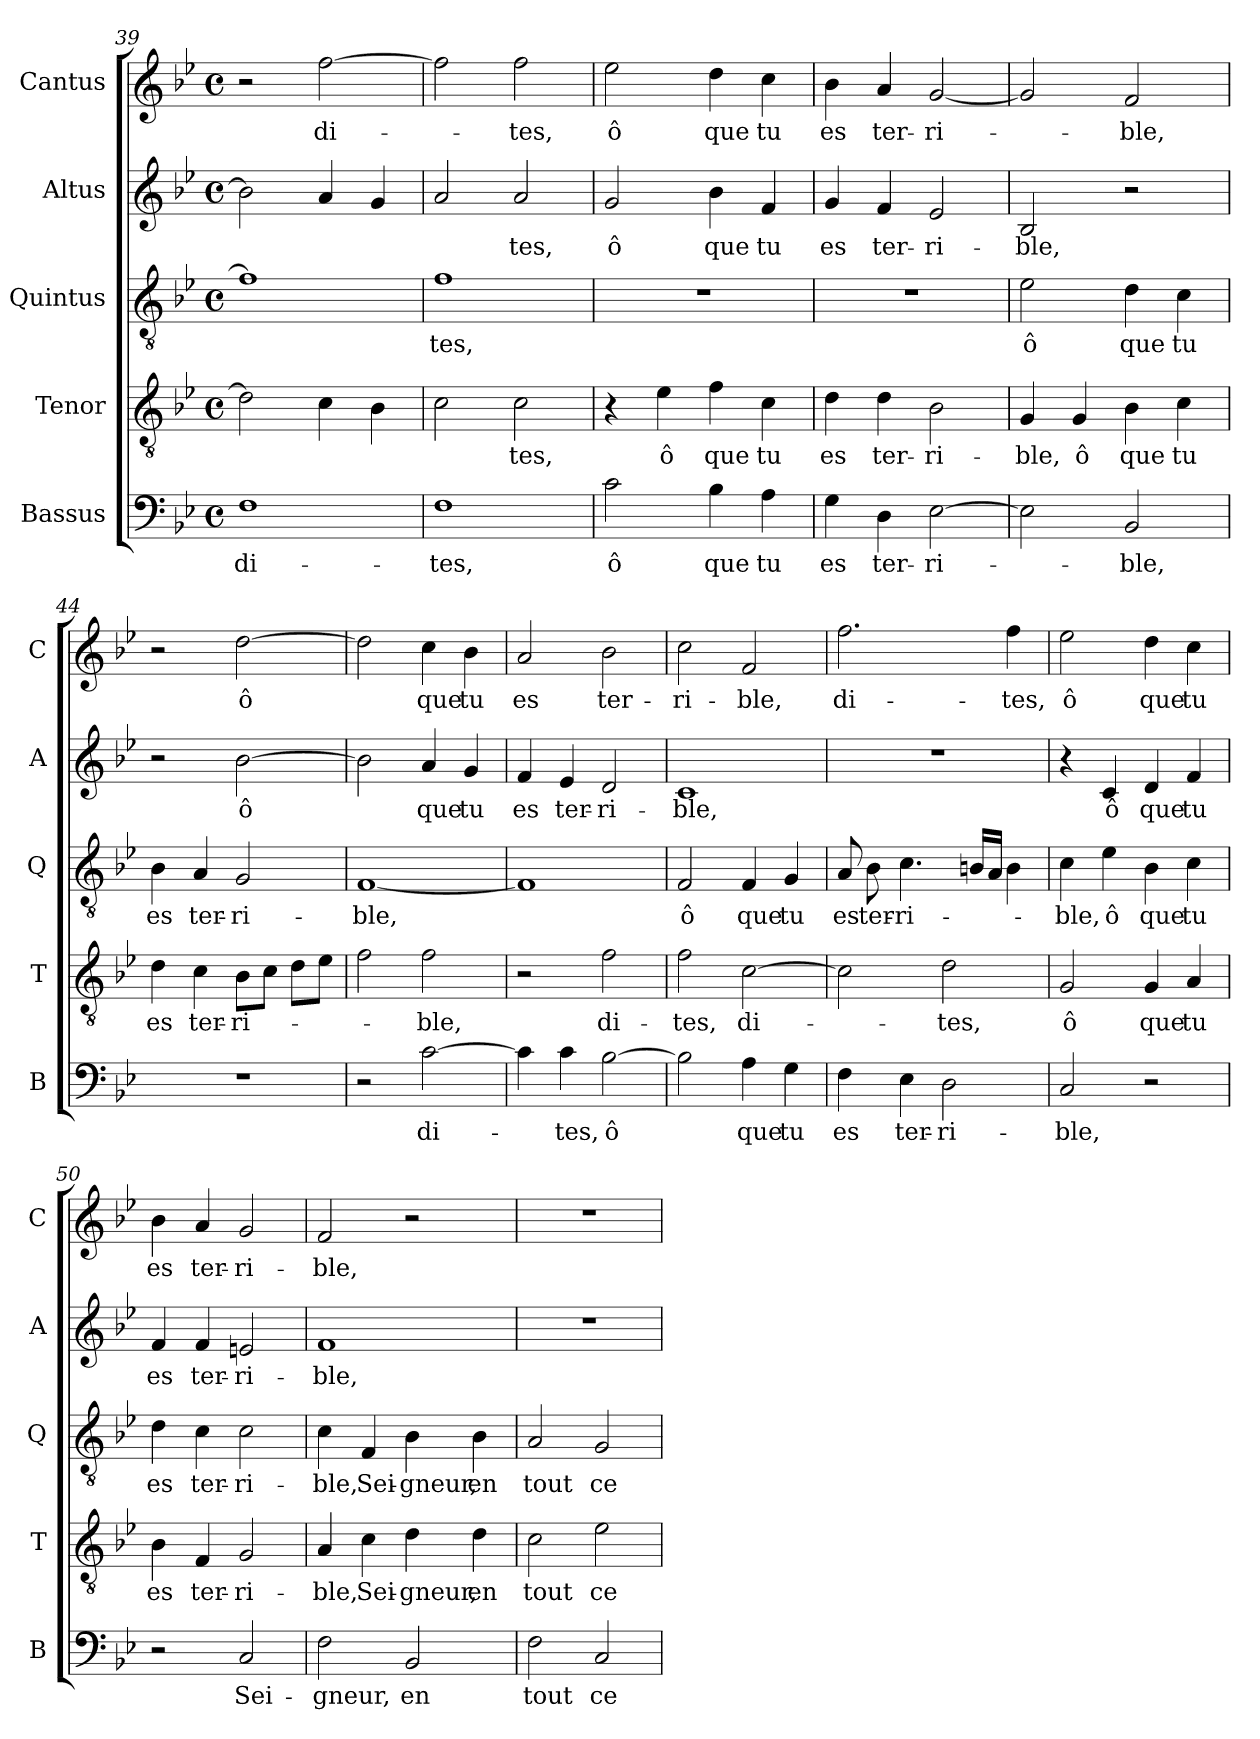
**kern	**text	**kern	**text	**kern	**text	**kern	**text	**kern	**text
*part5	*part5	*part4	*part4	*part3	*part3	*part2	*part2	*part1	*part1
*staff5	*staff5	*staff4	*staff4	*staff3	*staff3	*staff2	*staff2	*staff1	*staff1
*I"Bassus	*	*I"Tenor	*	*I"Quintus	*	*I"Altus	*	*I"Cantus	*
*I'B	*	*I'T	*	*I'Q	*	*I'A	*	*I'C	*
*clefF4	*	*clefGv2	*	*clefGv2	*	*clefG2	*	*clefG2	*
*k[b-e-]	*	*k[b-e-]	*	*k[b-e-]	*	*k[b-e-]	*	*k[b-e-]	*
*B-:	*	*B-:	*	*B-:	*	*B-:	*	*B-:	*
*M4/4	*	*M4/4	*	*M4/4	*	*M4/4	*	*M4/4	*
*met(c)	*	*met(c)	*	*met(c)	*	*met(c)	*	*met(c)	*
=39	=39	=39	=39	=39	=39	=39	=39	=39	=39
!	!LO:LY:b	!	!	!	!	!	!	!	!
1F	di-	2d\]	.	1f]	.	2b-\]	.	2r	.
!	!	!	!	!	!	!	!	!	!LO:LY:b
.	.	4c\	.	.	.	4a/	.	[2ff\	di-
.	.	4B-\	.	.	.	4g/	.	.	.
=40	=40	=40	=40	=40	=40	=40	=40	=40	=40
!	!LO:LY:b	!	!	!	!LO:LY:b	!	!	!	!
1F	-tes,	2c\	.	1f	-tes,	2a/	.	2ff\]	.
!	!	!	!LO:LY:b	!	!	!	!LO:LY:b	!	!LO:LY:b
.	.	2c\	-tes,	.	.	2a/	-tes,	2ff\	-tes,
=41	=41	=41	=41	=41	=41	=41	=41	=41	=41
!	!LO:LY:b	!	!	!	!	!	!LO:LY:b	!	!LO:LY:b
2c\	ô	4r	.	1r	.	2g/	ô	2ee-\	ô
!	!	!	!LO:LY:b	!	!	!	!	!	!
.	.	4e-\	ô	.	.	.	.	.	.
!	!LO:LY:b	!	!LO:LY:b	!	!	!	!LO:LY:b	!	!LO:LY:b
4B-\	que	4f\	que	.	.	4b-\	que	4dd\	que
!	!LO:LY:b	!	!LO:LY:b	!	!	!	!LO:LY:b	!	!LO:LY:b
4A\	tu	4c\	tu	.	.	4f/	tu	4cc\	tu
!!LO:LB:g=z
=42	=42	=42	=42	=42	=42	=42	=42	=42	=42
!	!LO:LY:b	!	!LO:LY:b	!	!	!	!LO:LY:b	!	!LO:LY:b
4G\	es	4d\	es	1r	.	4g/	es	4b-\	es
!	!LO:LY:b	!	!LO:LY:b	!	!	!	!LO:LY:b	!	!LO:LY:b
4D\	ter-	4d\	ter-	.	.	4f/	ter-	4a/	ter-
!	!LO:LY:b	!	!LO:LY:b	!	!	!	!LO:LY:b	!	!LO:LY:b
[2E-\	-ri-	2B-\	-ri-	.	.	2e-/	-ri-	[2g/	-ri-
=43	=43	=43	=43	=43	=43	=43	=43	=43	=43
!	!	!	!LO:LY:b	!	!LO:LY:b	!	!LO:LY:b	!	!
2E-\]	.	4G/	-ble,	2e-\	ô	2B-/	-ble,	2g/]	.
!	!	!	!LO:LY:b	!	!	!	!	!	!
.	.	4G/	ô	.	.	.	.	.	.
!	!LO:LY:b	!	!LO:LY:b	!	!LO:LY:b	!	!	!	!LO:LY:b
2BB-/	-ble,	4B-\	que	4d\	que	2r	.	2f/	-ble,
!	!	!	!LO:LY:b	!	!LO:LY:b	!	!	!	!
.	.	4c\	tu	4c\	tu	.	.	.	.
=44	=44	=44	=44	=44	=44	=44	=44	=44	=44
!	!	!	!LO:LY:b	!	!LO:LY:b	!	!	!	!
1r	.	4d\	es	4B-\	es	2r	.	2r	.
!	!	!	!LO:LY:b	!	!LO:LY:b	!	!	!	!
.	.	4c\	ter-	4A/	ter-	.	.	.	.
!	!	!	!LO:LY:b	!	!LO:LY:b	!	!LO:LY:b	!	!LO:LY:b
.	.	8B-\L	-ri-	2G/	-ri-	[2b-\	ô	[2dd\	ô
.	.	8c\J	.	.	.	.	.	.	.
.	.	8d\L	.	.	.	.	.	.	.
.	.	8e-\J	.	.	.	.	.	.	.
=45	=45	=45	=45	=45	=45	=45	=45	=45	=45
!	!	!	!	!	!LO:LY:b	!	!	!	!
2r	.	2f\	.	[1F	-ble,	2b-\]	.	2dd\]	.
!	!LO:LY:b	!	!LO:LY:b	!	!	!	!LO:LY:b	!	!LO:LY:b
[2c\	di-	2f\	-ble,	.	.	4a/	que	4cc\	que
!	!	!	!	!	!	!	!LO:LY:b	!	!LO:LY:b
.	.	.	.	.	.	4g/	tu	4b-\	tu
=46	=46	=46	=46	=46	=46	=46	=46	=46	=46
!	!	!	!	!	!	!	!LO:LY:b	!	!LO:LY:b
4c\]	.	2r	.	1F]	.	4f/	es	2a/	es
!	!LO:LY:b	!	!	!	!	!	!LO:LY:b	!	!
4c\	-tes,	.	.	.	.	4e-/	ter-	.	.
!	!LO:LY:b	!	!LO:LY:b	!	!	!	!LO:LY:b	!	!LO:LY:b
[2B-\	ô	2f\	di-	.	.	2d/	-ri-	2b-\	ter-
=47	=47	=47	=47	=47	=47	=47	=47	=47	=47
!	!	!	!LO:LY:b	!	!LO:LY:b	!	!LO:LY:b	!	!LO:LY:b
2B-\]	.	2f\	-tes,	2F/	ô	1c	-ble,	2cc\	-ri-
!	!LO:LY:b	!	!LO:LY:b	!	!LO:LY:b	!	!	!	!LO:LY:b
4A\	que	[2c\	di-	4F/	que	.	.	2f/	-ble,
!	!LO:LY:b	!	!	!	!LO:LY:b	!	!	!	!
4G\	tu	.	.	4G/	tu	.	.	.	.
!!LO:PB:g=z
=48	=48	=48	=48	=48	=48	=48	=48	=48	=48
!	!LO:LY:b	!	!	!	!LO:LY:b	!	!	!	!LO:LY:b
4F\	es	2c\]	.	8A/	es	1r	.	2.ff\	di-
!	!	!	!	!	!LO:LY:b	!	!	!	!
.	.	.	.	8B-\	ter-	.	.	.	.
!	!LO:LY:b	!	!	!	!LO:LY:b	!	!	!	!
4E-\	ter-	.	.	4.c\	-ri-	.	.	.	.
!	!LO:LY:b	!	!LO:LY:b	!	!	!	!	!	!
2D\	-ri-	2d\	-tes,	.	.	.	.	.	.
.	.	.	.	16Bn/LL	.	.	.	.	.
.	.	.	.	16A/JJ	.	.	.	.	.
!	!	!	!	!	!	!	!	!	!LO:LY:b
.	.	.	.	4B\	.	.	.	4ff\	-tes,
=49	=49	=49	=49	=49	=49	=49	=49	=49	=49
!	!LO:LY:b	!	!LO:LY:b	!	!LO:LY:b	!	!	!	!LO:LY:b
2C/	-ble,	2G/	ô	4c\	-ble,	4r	.	2ee-\	ô
!	!	!	!	!	!LO:LY:b	!	!LO:LY:b	!	!
.	.	.	.	4e-\	ô	4c/	ô	.	.
!	!	!	!LO:LY:b	!	!LO:LY:b	!	!LO:LY:b	!	!LO:LY:b
2r	.	4G/	que	4B-\	que	4d/	que	4dd\	que
!	!	!	!LO:LY:b	!	!LO:LY:b	!	!LO:LY:b	!	!LO:LY:b
.	.	4A/	tu	4c\	tu	4f/	tu	4cc\	tu
=50	=50	=50	=50	=50	=50	=50	=50	=50	=50
!	!	!	!LO:LY:b	!	!LO:LY:b	!	!LO:LY:b	!	!LO:LY:b
2r	.	4B-\	es	4d\	es	4f/	es	4b-\	es
!	!	!	!LO:LY:b	!	!LO:LY:b	!	!LO:LY:b	!	!LO:LY:b
.	.	4F/	ter-	4c\	ter-	4f/	ter-	4a/	ter-
!	!LO:LY:b	!	!LO:LY:b	!	!LO:LY:b	!	!LO:LY:b	!	!LO:LY:b
2C/	Sei-	2G/	-ri-	2c\	-ri-	2en/	-ri-	2g/	-ri-
=51	=51	=51	=51	=51	=51	=51	=51	=51	=51
!	!LO:LY:b	!	!LO:LY:b	!	!LO:LY:b	!	!LO:LY:b	!	!LO:LY:b
2F\	-gneur,	4A/	-ble,	4c\	-ble,	1f	-ble,	2f/	-ble,
!	!	!	!LO:LY:b	!	!LO:LY:b	!	!	!	!
.	.	4c\	Sei-	4F/	Sei-	.	.	.	.
!	!LO:LY:b	!	!LO:LY:b	!	!LO:LY:b	!	!	!	!
2BB-/	en	4d\	-gneur,	4B-\	-gneur,	.	.	2r	.
!	!	!	!LO:LY:b	!	!LO:LY:b	!	!	!	!
.	.	4d\	en	4B-\	en	.	.	.	.
=52	=52	=52	=52	=52	=52	=52	=52	=52	=52
!	!LO:LY:b	!	!LO:LY:b	!	!LO:LY:b	!	!	!	!
2F\	tout	2c\	tout	2A/	tout	1r	.	1r	.
!	!LO:LY:b	!	!LO:LY:b	!	!LO:LY:b	!	!	!	!
2C/	ce	2e-\	ce	2G/	ce	.	.	.	.
=	=	=	=	=	=	=	=	=	=
*-	*-	*-	*-	*-	*-	*-	*-	*-	*-
